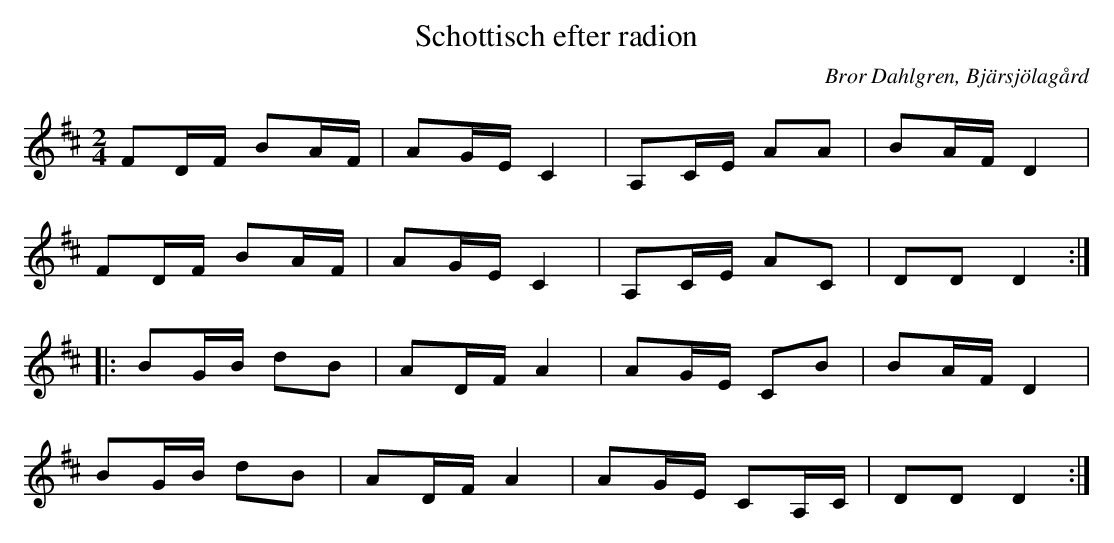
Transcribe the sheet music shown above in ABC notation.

X:1
T:Schottisch efter radion
O: Bror Dahlgren, Bjärsjölagård
M:2/4
L:1/16
K:D
F2DF B2AF|A2GE C4|A,2CE A2A2|B2AF D4|
F2DF B2AF|A2GE C4|A,2CE A2C2|D2D2D4:|
|:B2GB d2B2|A2DF A4|A2GE C2B2|B2AF D4|
B2GB d2B2|A2DF A4|A2GE C2A,C|D2D2 D4:|
